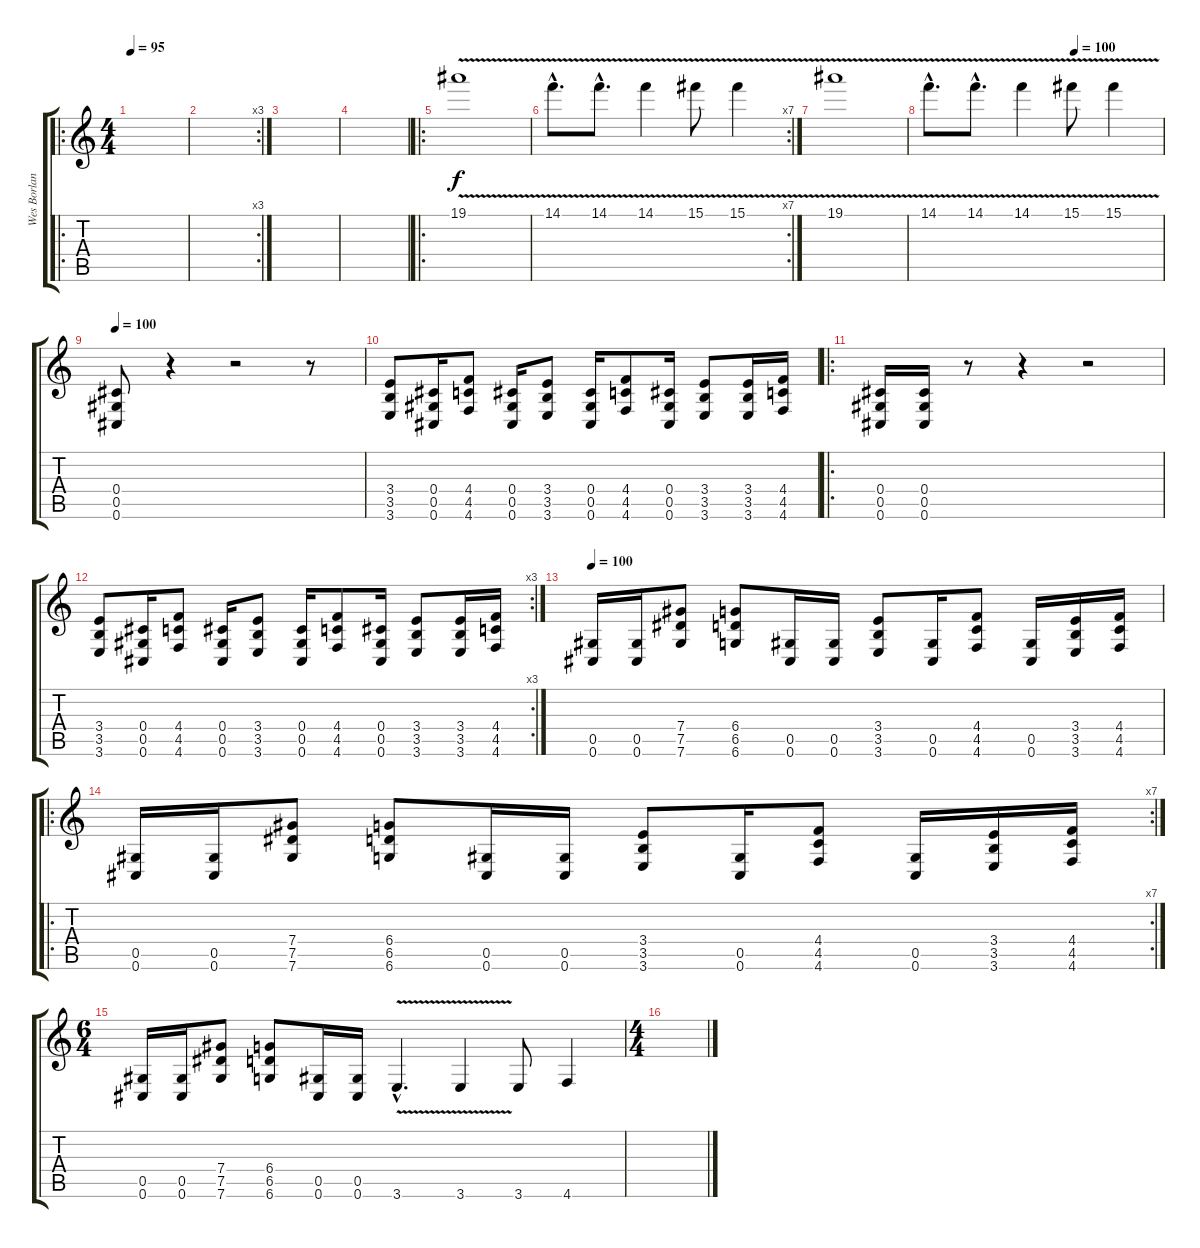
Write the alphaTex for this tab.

\track ("Wes Borland" "Wes Borlan") {instrument electricguitarclean}
\staff {score tabs}
\tuning (Eb4 Bb3 Gb3 Db3 Ab2 Db2) {hide}
\ro
\ts (4 4)
\tempo 95
\clef g2
\ks c
|
\rc 3
|
|
|
\ro
19.1{v}.1{volume 9 instrument electricguitarclean} |
\rc 7
14.1{v hac}.8{d} 14.1{v hac}.8{d} 14.1{v}.4 15.1{v}.8 15.1{v}.4 |
19.1{v}.1 |
\tempo (100 0.625)
14.1{v hac}.8{d} 14.1{v hac}.8{d} 14.1{v}.4 15.1{v}.8{volume 16 instrument distortionguitar} 15.1{v}.4 |
\tempo 100
(0.4 0.5 0.6).8 r.4 r.2 r.8 |
(3.4 3.5 3.6).8 (0.4 0.5 0.6).16 (4.4 4.5 4.6).8 (0.4 0.5 0.6).16 (3.4 3.5 3.6).8 (0.4 0.5 0.6).16 (4.4 4.5 4.6).8 (0.4 0.5 0.6).16 (3.4 3.5 3.6).8 (3.4 3.5 3.6).16 (4.4 4.5 4.6).16 |
\ro
(0.4 0.5 0.6).16 (0.4 0.5 0.6).16 r.8 r.4 r.2 |
\rc 3
(3.4 3.5 3.6).8 (0.4 0.5 0.6).16 (4.4 4.5 4.6).8 (0.4 0.5 0.6).16 (3.4 3.5 3.6).8 (0.4 0.5 0.6).16 (4.4 4.5 4.6).8 (0.4 0.5 0.6).16 (3.4 3.5 3.6).8 (3.4 3.5 3.6).16 (4.4 4.5 4.6).16 |
\tempo 100
(0.5 0.6).16{balance 16 instrument distortionguitar} (0.5 0.6).16 (7.4 7.5 7.6).8 (6.4 6.5 6.6).8 (0.5 0.6).16 (0.5 0.6).16 (3.4 3.5 3.6).8 (0.5 0.6).16 (4.4 4.5 4.6).8 (0.5 0.6).16 (3.4 3.5 3.6).16 (4.4 4.5 4.6).16 |
\ro
\rc 7
(0.5 0.6).16{balance 8 instrument distortionguitar} (0.5 0.6).16 (7.4 7.5 7.6).8 (6.4 6.5 6.6).8 (0.5 0.6).16 (0.5 0.6).16 (3.4 3.5 3.6).8 (0.5 0.6).16 (4.4 4.5 4.6).8 (0.5 0.6).16 (3.4 3.5 3.6).16 (4.4 4.5 4.6).16 |
\ts (6 4)
(0.5 0.6).16{balance 8 instrument distortionguitar} (0.5 0.6).16 (7.4 7.5 7.6).8 (6.4 6.5 6.6).8 (0.5 0.6).16 (0.5 0.6).16 3.6{v hac}.4{d} 3.6{v}.4 3.6.8 4.6.4 |
\ts (4 4)
